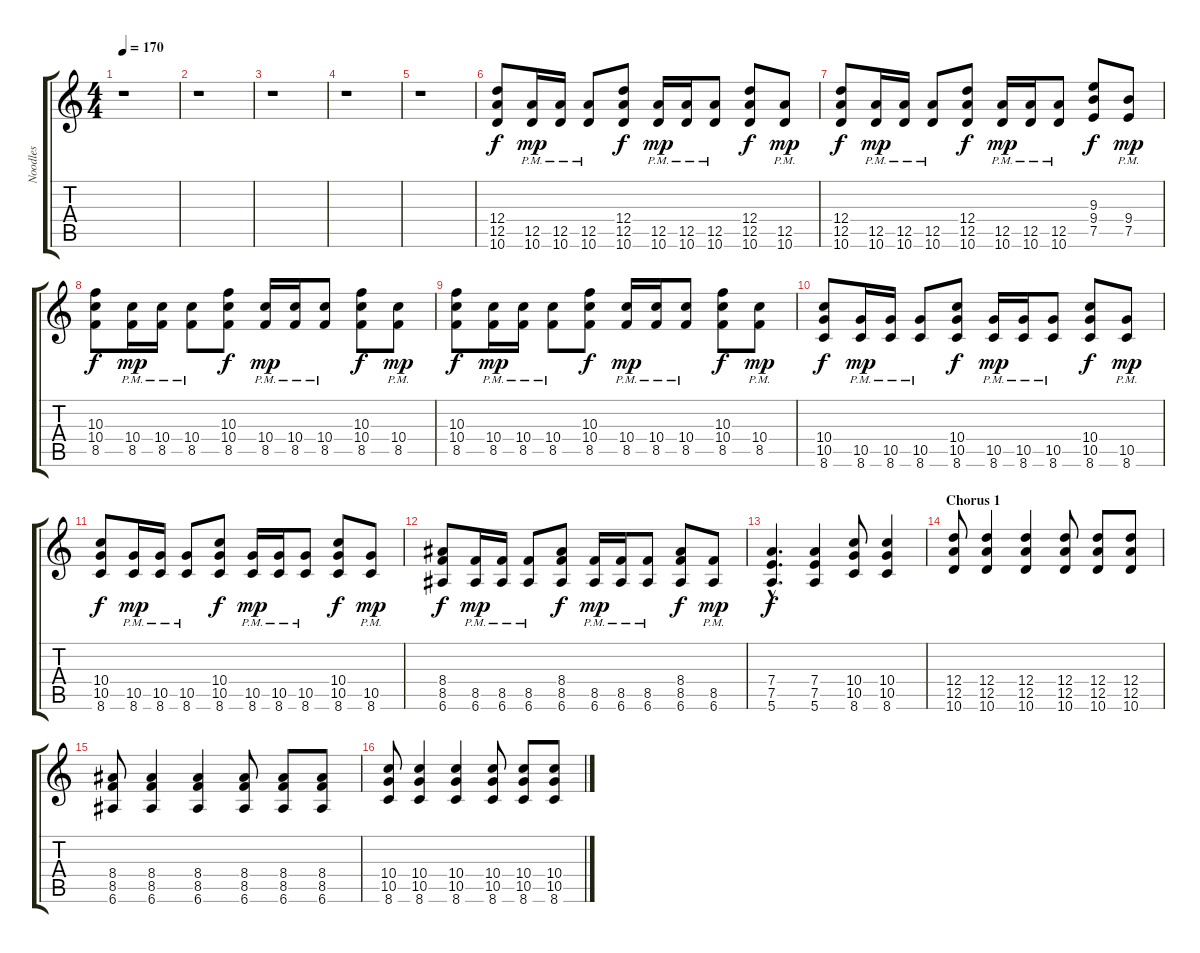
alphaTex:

\track ("Noodles" "Noodles") {instrument distortionguitar}
\staff {score tabs}
\tuning (E4 B3 G3 D3 A2 E2) {hide}
\ts (4 4)
\tempo 170
\clef g2
\ks c
r.1{dy f} |
r.1 |
r.1 |
r.1 |
r.1 |
(12.4 12.5 10.6).8 (12.5{pm} 10.6{pm}).16{dy mp} (12.5{pm} 10.6{pm}).16 (12.5{pm} 10.6{pm}).8 (12.4 12.5 10.6).8{dy f} (12.5{pm} 10.6{pm}).16{dy mp} (12.5{pm} 10.6{pm}).16 (12.5{pm} 10.6{pm}).8 (12.4 12.5 10.6).8{dy f} (12.5{pm} 10.6{pm}).8{dy mp} |
(12.4 12.5 10.6).8{dy f} (12.5{pm} 10.6{pm}).16{dy mp} (12.5{pm} 10.6{pm}).16 (12.5{pm} 10.6{pm}).8 (12.4 12.5 10.6).8{dy f} (12.5{pm} 10.6{pm}).16{dy mp} (12.5{pm} 10.6{pm}).16 (12.5{pm} 10.6{pm}).8 (9.3 9.4 7.5).8{dy f} (9.4{pm} 7.5{pm}).8{dy mp} |
(10.3 10.4 8.5).8{dy f} (10.4{pm} 8.5{pm}).16{dy mp} (10.4{pm} 8.5{pm}).16 (10.4{pm} 8.5{pm}).8 (10.3 10.4 8.5).8{dy f} (10.4{pm} 8.5{pm}).16{dy mp} (10.4{pm} 8.5{pm}).16 (10.4{pm} 8.5{pm}).8 (10.3 10.4 8.5).8{dy f} (10.4{pm} 8.5{pm}).8{dy mp} |
(10.3 10.4 8.5).8{dy f} (10.4{pm} 8.5{pm}).16{dy mp} (10.4{pm} 8.5{pm}).16 (10.4{pm} 8.5{pm}).8 (10.3 10.4 8.5).8{dy f} (10.4{pm} 8.5{pm}).16{dy mp} (10.4{pm} 8.5{pm}).16 (10.4{pm} 8.5{pm}).8 (10.3 10.4 8.5).8{dy f} (10.4{pm} 8.5{pm}).8{dy mp} |
(10.4 10.5 8.6).8{dy f} (10.5{pm} 8.6{pm}).16{dy mp} (10.5{pm} 8.6{pm}).16 (10.5{pm} 8.6{pm}).8 (10.4 10.5 8.6).8{dy f} (10.5{pm} 8.6{pm}).16{dy mp} (10.5{pm} 8.6{pm}).16 (10.5{pm} 8.6{pm}).8 (10.4 10.5 8.6).8{dy f} (10.5{pm} 8.6{pm}).8{dy mp} |
(10.4 10.5 8.6).8{dy f} (10.5{pm} 8.6{pm}).16{dy mp} (10.5{pm} 8.6{pm}).16 (10.5{pm} 8.6{pm}).8 (10.4 10.5 8.6).8{dy f} (10.5{pm} 8.6{pm}).16{dy mp} (10.5{pm} 8.6{pm}).16 (10.5{pm} 8.6{pm}).8 (10.4 10.5 8.6).8{dy f} (10.5{pm} 8.6{pm}).8{dy mp} |
(8.4 8.5 6.6).8{dy f} (8.5{pm} 6.6{pm}).16{dy mp} (8.5{pm} 6.6{pm}).16 (8.5{pm} 6.6{pm}).8 (8.4 8.5 6.6).8{dy f} (8.5{pm} 6.6{pm}).16{dy mp} (8.5{pm} 6.6{pm}).16 (8.5{pm} 6.6{pm}).8 (8.4 8.5 6.6).8{dy f} (8.5{pm} 6.6{pm}).8{dy mp} |
(7.4{hac} 7.5{hac} 5.6{hac}).4{d dy f} (7.4 7.5 5.6).4 (10.4 10.5 8.6).8 (10.4 10.5 8.6).4 |
\section ("" "Chorus 1")
(12.4 12.5 10.6).8 (12.4 12.5 10.6).4 (12.4 12.5 10.6).4 (12.4 12.5 10.6).8 (12.4 12.5 10.6).8 (12.4 12.5 10.6).8 |
(8.4 8.5 6.6).8 (8.4 8.5 6.6).4 (8.4 8.5 6.6).4 (8.4 8.5 6.6).8 (8.4 8.5 6.6).8 (8.4 8.5 6.6).8 |
(10.4 10.5 8.6).8 (10.4 10.5 8.6).4 (10.4 10.5 8.6).4 (10.4 10.5 8.6).8 (10.4 10.5 8.6).8 (10.4 10.5 8.6).8
